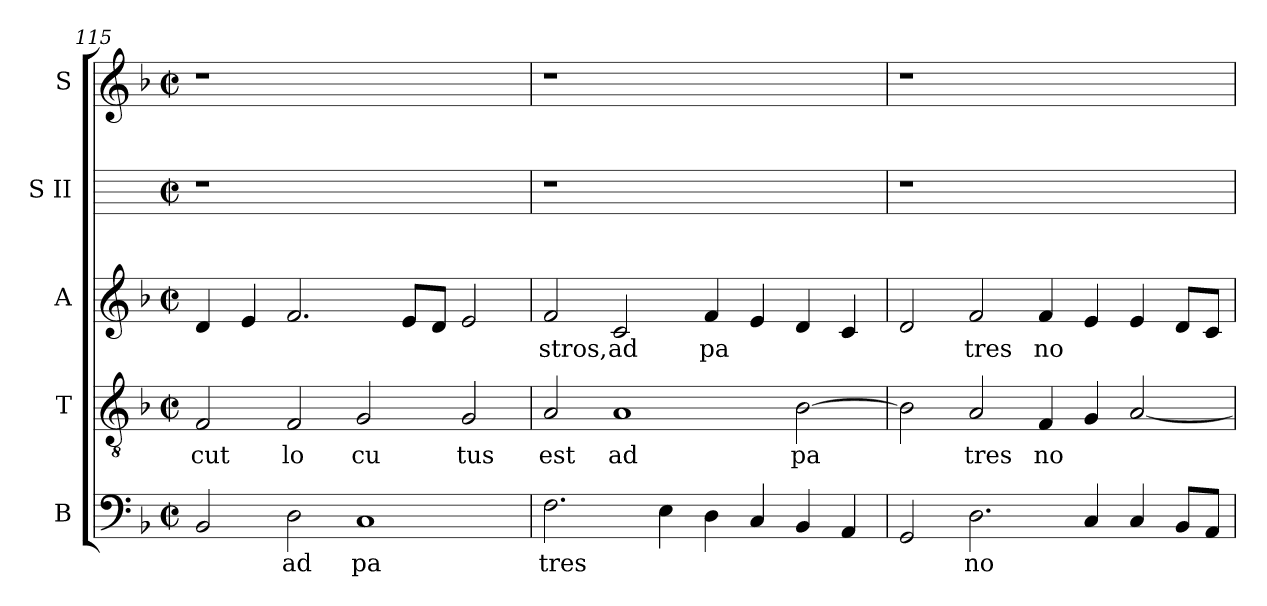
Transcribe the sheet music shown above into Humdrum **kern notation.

**kern	**text	**kern	**text	**kern	**text	**kern	**kern
*part5	*part5	*part4	*part4	*part3	*part3	*part2	*part1
*staff5	*staff5	*staff4	*staff4	*staff3	*staff3	*staff2	*staff1
*I"B	*	*I"T	*	*I"A	*	*I"S II	*I"S
*I'B	*	*I'T	*	*I'A	*	*	*I'S
*clefF4	*	*clefGv2	*	*clefG2	*	*	*clefG2
*k[b-]	*	*k[b-]	*	*k[b-]	*	*k[]	*k[b-]
*F:	*	*F:	*	*F:	*	*C:	*F:
*M2/2	*	*M2/2	*	*M2/2	*	*M2/2	*M2/2
*met(c|)	*	*met(c|)	*	*met(c|)	*	*met(c|)	*met(c|)
=115	=115	=115	=115	=115	=115	=115	=115
!	!LO:LY:b:cj	!	!LO:LY:b:cj	!	!LO:LY:b:cj	!	!
2BB-/	.	2F/	cut	4d/	--	1r	1r
!	!	!	!	!	!LO:LY:b:cj	!	!
.	.	.	.	4e/	--	.	.
!	!LO:LY:b:cj	!	!LO:LY:b:cj	!	!LO:LY:b:cj	!	!
2D\	ad	2F/	lo	2.f/	--	.	.
!	!LO:LY:b:cj	!	!LO:LY:b:cj	!	!	!	!
1C	pa	2G/	cu	.	.	1ryy	1ryy
!	!	!	!	!	!LO:LY:b:cj	!	!
.	.	.	.	8e/L	--	.	.
!	!	!	!	!	!LO:LY:b:cj	!	!
.	.	.	.	8d/J	--	.	.
!	!	!	!LO:LY:b:cj	!	!LO:LY:b:cj	!	!
.	.	2G/	tus	2e/	--	.	.
=116	=116	=116	=116	=116	=116	=116	=116
!	!LO:LY:b:cj	!	!LO:LY:b:cj	!	!LO:LY:b:cj	!	!
2.F\	tres	2A/	est	2f/	-stros,	1r	1r
!	!	!	!LO:LY:b:cj	!	!LO:LY:b:cj	!	!
.	.	1A	ad	2c/	ad	.	.
!	!LO:LY:b:cj	!	!	!	!	!	!
4E\	.	.	.	.	.	.	.
!	!LO:LY:b:cj	!	!	!	!LO:LY:b:cj	!	!
4D\	.	.	.	4f/	pa-	1ryy	1ryy
!	!LO:LY:b:cj	!	!	!	!LO:LY:b:cj	!	!
4C/	.	.	.	4e/	--	.	.
!	!LO:LY:b:cj	!	!LO:LY:b:cj	!	!LO:LY:b:cj	!	!
4BB-/	.	[>2B-\	pa	4d/	--	.	.
!	!LO:LY:b:cj	!	!	!	!LO:LY:b:cj	!	!
4AA/	.	.	.	4c/	--	.	.
=117	=117	=117	=117	=117	=117	=117	=117
!	!LO:LY:b:cj	!	!LO:LY:b:cj	!	!LO:LY:b:cj	!	!
2GG/	.	2B-\]	.	2d/	--	1r	1r
!	!LO:LY:b:cj	!	!LO:LY:b:cj	!	!LO:LY:b:cj	!	!
2.D\	no	2A/	tres	2f/	-tres	.	.
!	!	!	!LO:LY:b:cj	!	!LO:LY:b:cj	!	!
.	.	4F/	no	4f/	no-	1ryy	1ryy
!	!LO:LY:b:cj	!	!LO:LY:b:cj	!	!LO:LY:b:cj	!	!
4C/	.	4G/	.	4e/	--	.	.
!	!LO:LY:b:cj	!	!LO:LY:b:cj	!	!LO:LY:b:cj	!	!
4C/	.	[<2A/	.	4e/	--	.	.
!	!LO:LY:b:cj	!	!	!	!LO:LY:b:cj	!	!
8BB-/L	.	.	.	8d/L	--	.	.
!	!LO:LY:b:cj	!	!	!	!LO:LY:b:cj	!	!
8AA/J	.	.	.	8c/J	--	.	.
=	=	=	=	=	=	=	=
*-	*-	*-	*-	*-	*-	*-	*-
